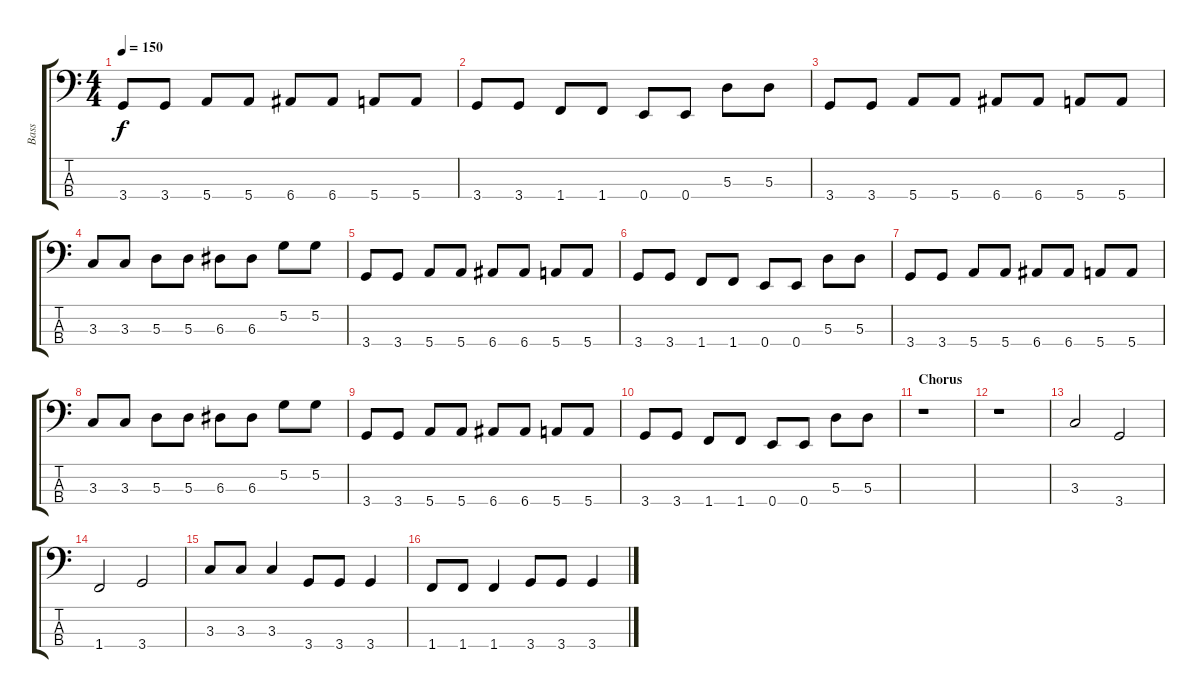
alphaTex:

\track ("Bass" "Bass") {instrument electricbasspick}
\staff {score tabs}
\tuning (G2 D2 A1 E1) {hide}
\ts (4 4)
\tempo 150
\clef f4
\ks c
3.4.8{dy f} 3.4.8 5.4.8 5.4.8 6.4.8 6.4.8 5.4.8 5.4.8 |
3.4.8 3.4.8 1.4.8 1.4.8 0.4.8 0.4.8 5.3.8 5.3.8 |
3.4.8 3.4.8 5.4.8 5.4.8 6.4.8 6.4.8 5.4.8 5.4.8 |
3.3.8 3.3.8 5.3.8 5.3.8 6.3.8 6.3.8 5.2.8 5.2.8 |
3.4.8 3.4.8 5.4.8 5.4.8 6.4.8 6.4.8 5.4.8 5.4.8 |
3.4.8 3.4.8 1.4.8 1.4.8 0.4.8 0.4.8 5.3.8 5.3.8 |
3.4.8 3.4.8 5.4.8 5.4.8 6.4.8 6.4.8 5.4.8 5.4.8 |
3.3.8 3.3.8 5.3.8 5.3.8 6.3.8 6.3.8 5.2.8 5.2.8 |
3.4.8 3.4.8 5.4.8 5.4.8 6.4.8 6.4.8 5.4.8 5.4.8 |
3.4.8 3.4.8 1.4.8 1.4.8 0.4.8 0.4.8 5.3.8 5.3.8 |
\section ("" "Chorus")
r.1 |
r.1 |
3.3.2 3.4.2 |
1.4.2 3.4.2 |
3.3.8 3.3.8 3.3.4 3.4.8 3.4.8 3.4.4 |
1.4.8 1.4.8 1.4.4 3.4.8 3.4.8 3.4.4
